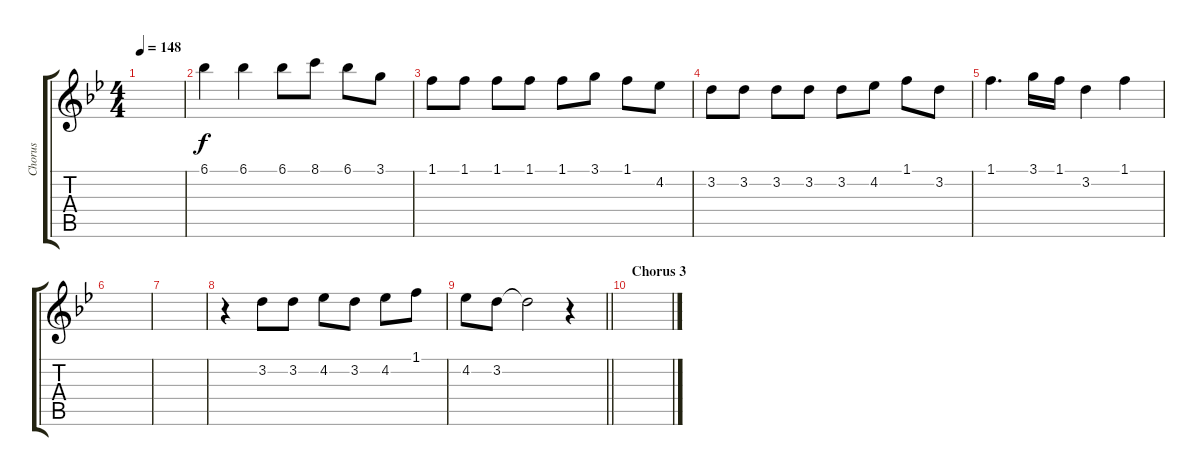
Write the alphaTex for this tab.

\track ("Chorus" "Chorus") {instrument acousticguitarnylon}
\staff {score tabs}
\tuning (E4 B3 G3 D3 A2 E2) {hide}
\ts (4 4)
\tempo 148
\clef g2
\ks bb
|
6.1.4 6.1.4 6.1.8 8.1.8 6.1.8 3.1.8 |
1.1.8 1.1.8 1.1.8 1.1.8 1.1.8 3.1.8 1.1.8 4.2.8 |
3.2.8 3.2.8 3.2.8 3.2.8 3.2.8 4.2.8 1.1.8 3.2.8 |
1.1.4{d} 3.1.16 1.1.16 3.2.4 1.1.4 |
|
|
r.4 3.2.8 3.2.8 4.2.8 3.2.8 4.2.8 1.1.8 |
\barLineRight lightlight
4.2.8 3.2.8 3.2{t}.2 r.4 |
\section ("" "Chorus 3")
